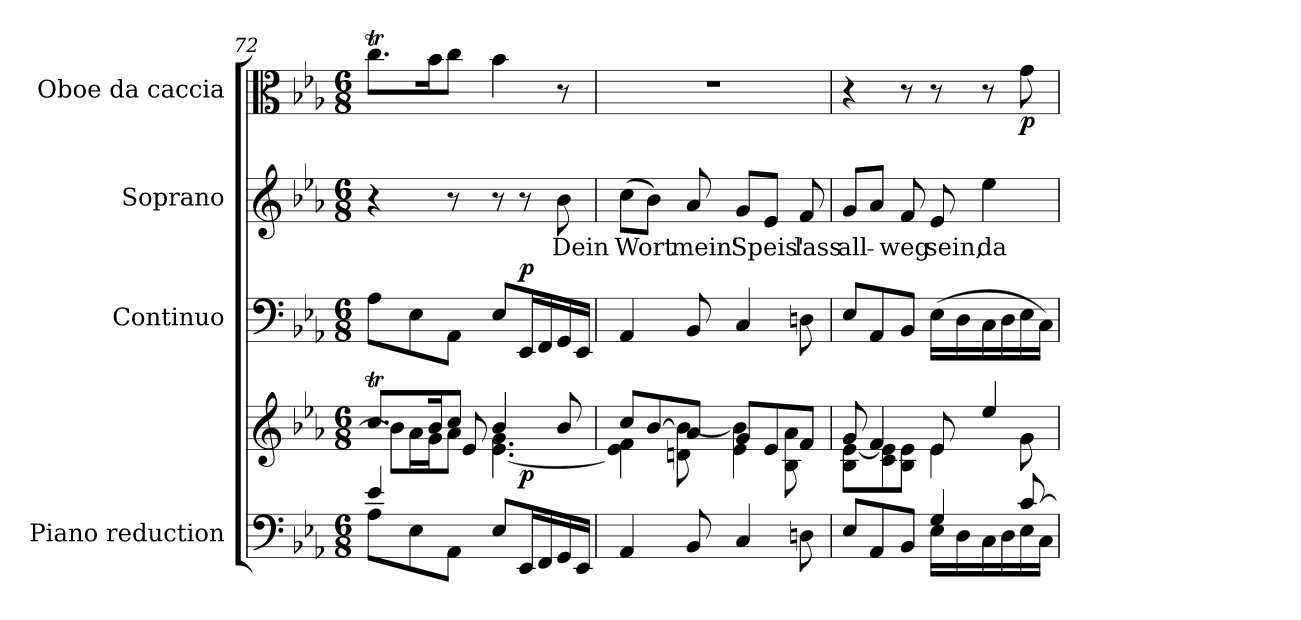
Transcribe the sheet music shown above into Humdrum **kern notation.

**kern	**kern	**dynam	**kern	**dynam	**kern	**text	**kern	**dynam
*part4	*part4	*part4	*part3	*part3	*part2	*part2	*part1	*part1
*staff5	*staff4	*staff4/5	*staff3	*staff3	*staff2	*staff2	*staff1	*staff1
*I"Piano reduction	*	*	*I"Continuo	*	*I"Soprano	*	*I"Oboe da caccia	*
*I'Pno	*	*	*	*	*	*	*I'Ob	*
*clefF4	*clefG2	*	*clefF4	*	*clefG2	*	*clefC3	*
*k[b-e-a-]	*k[b-e-a-]	*	*k[b-e-a-]	*	*k[b-e-a-]	*	*k[b-e-a-]	*
*M6/8	*M6/8	*	*M6/8	*	*M6/8	*	*M6/8	*
=72	=72	=72	=72	=72	=72	=72	=72	=72
*^	*^	*	*	*	*	*	*	*
*	*	*	*^	*	*	*	*	*	*	*
*	*	*	*	*^	*	*	*	*	*	*	*
4e-/	8A-\L	8.ccT/L	8b-\L]	4ryy	2ryy	.	8A-\L	.	4r	.	8.ccT\L	.
.	8E-\	.	16a-\L	.	.	.	8E-\	.	.	.	.	.
.	.	16b-/K	16g\J	.	.	.	.	.	.	.	16b-\K	.
8ryy	8AA-\J	8cc/J	8a-\J	8e-/	.	.	8AA-\J	.	8r	.	8cc\J	.
8E-/L	4.ryy	4b-/	[4.e-\ 4.g\	4.ryy	.	.	8E-/L	.	8r	.	4b-\	.
!	!	!	!	!	!	!LO:DY:b	!	!LO:DY:a	!	!	!	!
16EE-/L	.	.	.	.	4ryy	p	16EE-/L	p	8r	.	.	.
16FF/	.	.	.	.	.	.	16FF/	.	.	.	.	.
!	!	!	!	!	!	!	!	!	!	!LO:LY:b	!	!
16GG/	.	8b-/	.	.	.	.	16GG/	.	8b-\	Dein	8r	.
16EE-/JJ	.	.	.	.	.	.	16EE-/JJ	.	.	.	.	.
*v	*v	*	*	*	*	*	*	*	*	*	*	*
=73	=73	=73	=73	=73	=73	=73	=73	=73	=73	=73	=73
!	!	!	!	!	!	!	!	!	!LO:LY:b	!	!
*	*	*v	*v	*v	*	*	*	*	*	*	*
4AA-/	8cc/L	4e-\] 4f\	.	4AA-/	.	(8cc\L	Wort	2.r	.
.	[8b-/	.	.	.	.	8b-\J)	.	.	.
!	!	!	!	!	!	!	!LO:LY:b	!	!
8BB-/	8a-/J	8dn\ 8b-\_	.	8BB-/	.	8a-/	mein'	.	.
!	!	!	!	!	!	!	!LO:LY:b	!	!
4C/	8g/L	4e-\ 4b-\]	.	4C/	.	8g/L	Speis'	.	.
.	8e-/	.	.	.	.	8e-/J	.	.	.
!	!	!	!	!	!	!	!LO:LY:b	!	!
8Dn\	8f/J	8B-\ 8a-\	.	8Dn\	.	8f/	lass	.	.
!!LO:LB:g=z
=74	=74	=74	=74	=74	=74	=74	=74	=74	=74
*^	*	*	*	*	*	*	*	*	*
!	!	!	!	!	!	!	!	!LO:LY:b	!	!
8E-/L	4.ryy	8g/	8B-\ [8e-\L	.	8E-/L	.	8g/L	all-	4r	.
8AA-/	.	4f/	8c\ 8e-\]	.	8AA-/	.	8a-/J	.	.	.
!	!	!	!	!	!	!	!	!LO:LY:b	!	!
8BB-/J	.	.	8B-\ 8e-\J	.	8BB-/J	.	8f/	-weg	8r	.
!	!	!	!	!	!	!	!	!LO:LY:b	!	!
4G/	16E-\LL	8e-/	4e-\	.	(16E-\LL	.	8e-/	sein,	8r	.
.	16D\	.	.	.	16D\	.	.	.	.	.
!	!	!	!	!	!	!	!	!LO:LY:b	!	!
.	16C\	4ee-/	.	.	16C\	.	4ee-\	da	8r	.
.	16D\	.	.	.	16D\	.	.	.	.	.
!	!	!	!	!	!	!	!	!	!	!LO:DY:b
[8c/	16E-\	.	8g\	.	16E-\	.	.	.	8g\	p
.	16C\JJ	.	.	.	16C\JJ)	.	.	.	.	.
*v	*v	*	*	*	*	*	*	*	*	*
*	*v	*v	*	*	*	*	*	*	*
=	=	=	=	=	=	=	=	=
*-	*-	*-	*-	*-	*-	*-	*-	*-
